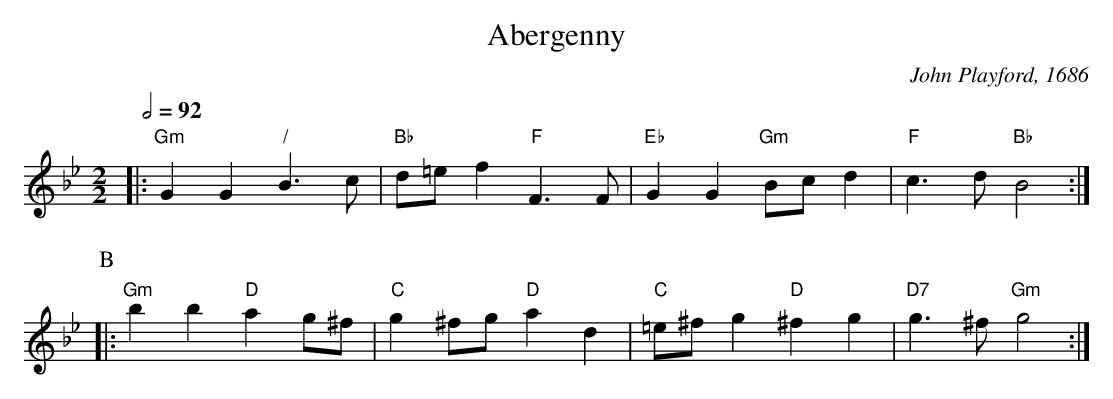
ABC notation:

X:1
T:Abergenny
C:John Playford, 1686
Q:1/2=92
M:2/2
L:1/8
K:Gm
|: "Gm"G2G2 "/"B3c | "Bb"d=ef2 "F"F3F | "Eb"G2G2 "Gm"Bcd2 | "F"c3d "Bb"B4 :|
P:B
|: "Gm"b2b2 "D"a2g^f | "C"g2^fg "D"a2d2 | "C"=e^fg2 "D"^f2g2 | "D7"g3^f "Gm"g4 :|
